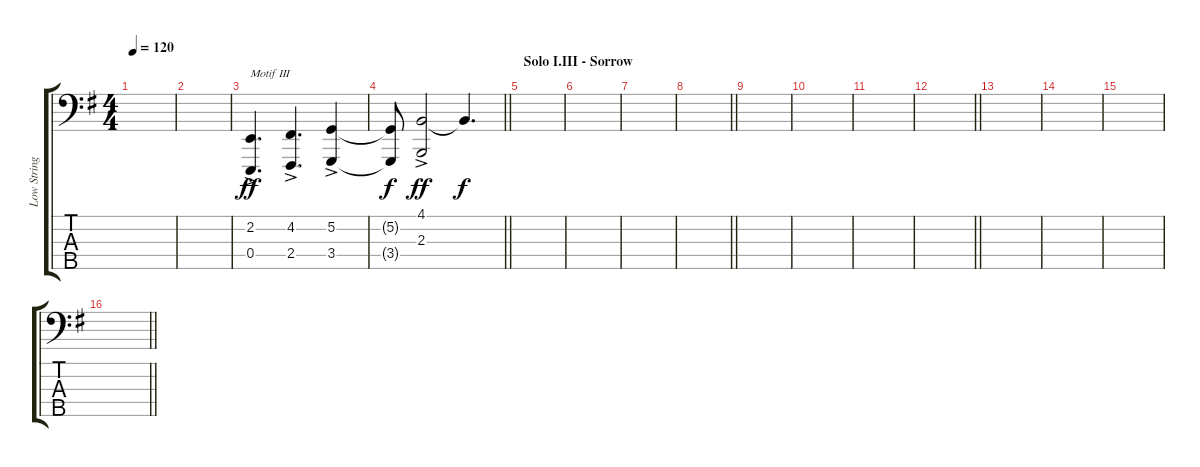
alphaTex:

\track ("Low Strings Standard" "Low String") {instrument stringensemble1}
\staff {score tabs}
\tuning (G2 D2 A1 E1 B0) {hide}
\ts (4 4)
\tempo 120
\clef f4
\ks eminor
|
|
(2.2{ac} 0.4{ac}).4{d txt "Motif III" dy ff instrument stringensemble1} (4.2{ac} 2.4{ac}).4{d} (5.2{ac} 3.4{ac}).4 |
\barLineRight lightlight
(5.2{t} 3.4{t}).8{dy f} (4.1{ac} 2.3{ac}).2{dy ff} 4.1{t}.4{d dy f} |
\section ("" "Solo I.III - Sorrow")
|
|
|
\barLineRight lightlight
|
|
|
|
\barLineRight lightlight
|
|
|
|
\barLineRight lightlight
